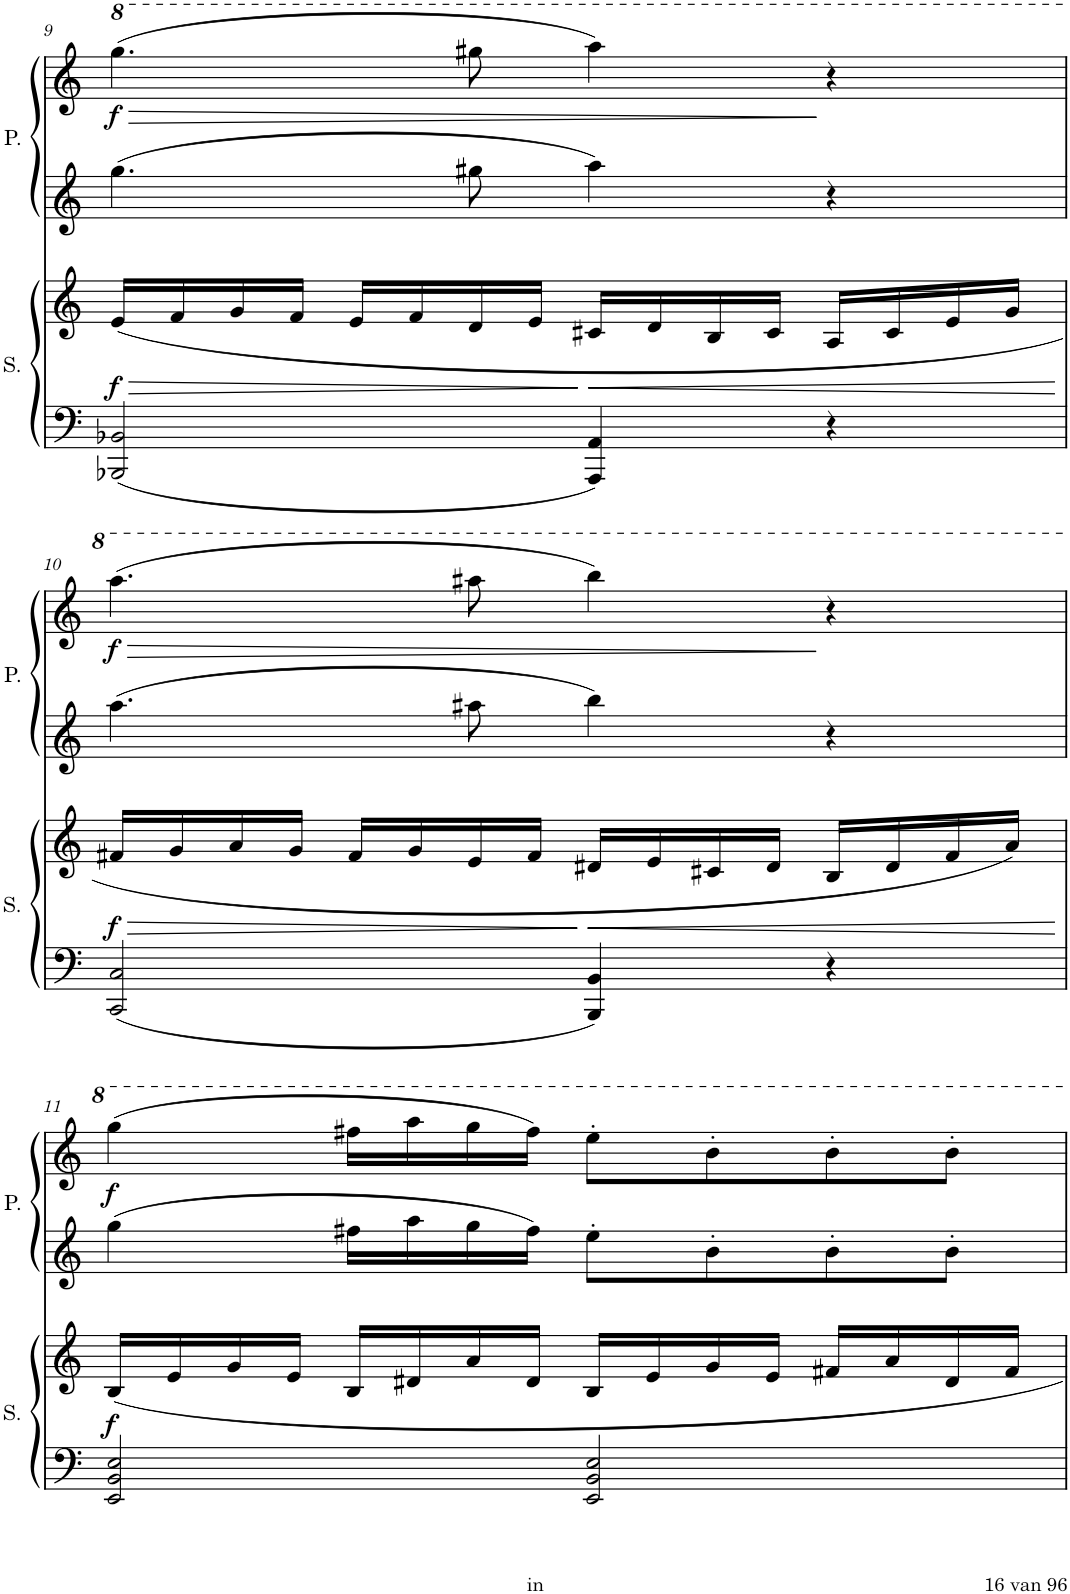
**kern	**kern	**dynam	**kern	**kern	**dynam
*part2	*part2	*part2	*part1	*part1	*part1
*staff4	*staff3	*staff3/4	*staff2	*staff1	*staff1/2
*I"Secondo	*	*	*I"Primo	*	*
*I'S.	*	*	*I'P.	*	*
!!LO:PB:g=z
*clefF4	*clefG2	*	*clefG2	*clefG2	*
*k[]	*k[]	*	*k[]	*k[]	*
*M4/4	*M4/4	*	*M4/4	*M4/4	*
*met(c)	*met(c)	*	*met(c)	*met(c)	*
=9	=9	=9	=9	=9	=9
!	!	!LO:HP:b	!	!	!LO:HP:b
!	!	!LO:DY:n=1:b	!	!	!LO:DY:n=1:b
2BBB-X/ 2BB-X/	(16e/LL	> f	4.gg\	(4.ggg\	> f
.	16f/	.	.	.	.
.	16g/	.	.	.	.
.	16f/JJ	.	.	.	.
.	16e/LL	.	.	.	.
.	16f/	.	.	.	.
.	16d/	.	8gg#X\	8ggg#X\	.
.	16e/JJ	.	.	.	.
!	!	!LO:HP:n=1:b	!	!	!
4AAA/ 4AA/	16c#X/LL	] <	4aa\	4aaa\)	.
.	16d/	.	.	.	.
.	16B/	.	.	.	.
.	16c#/JJ	.	.	.	.
4r	16A/LL	.	4r	4r	]
.	16c#/	.	.	.	.
.	16e/	.	.	.	.
.	16g/JJ	.	.	.	.
.	.	[	.	.	.
!!LO:LB:g=z
=10	=10	=10	=10	=10	=10
!	!	!LO:HP:b	!	!	!LO:HP:b
!	!	!LO:DY:n=1:b	!	!	!LO:DY:n=1:b
2CC/ 2C/	16f#X/LL	> f	4.aa\	(4.aaa\	> f
.	16g/	.	.	.	.
.	16a/	.	.	.	.
.	16g/JJ	.	.	.	.
.	16f#/LL	.	.	.	.
.	16g/	.	.	.	.
.	16e/	.	8aa#X\	8aaa#X\	.
.	16f#/JJ	.	.	.	.
!	!	!LO:HP:n=1:b	!	!	!
4BBB/ 4BB/	16d#X/LL	] <	4bb\	4bbb\)	.
.	16e/	.	.	.	.
.	16c#X/	.	.	.	.
.	16d#/JJ	.	.	.	.
4r	16B/LL	.	4r	4r	]
.	16d#/	.	.	.	.
.	16f#/	.	.	.	.
.	16a/JJ)	.	.	.	.
.	.	[	.	.	.
!!LO:LB:g=z
=11	=11	=11	=11	=11	=11
!	!	!LO:DY:b	!	!	!LO:DY:b
2EE/ 2BB/ 2E/	16B/LL	f	4gg\	(4ggg\	f
.	16e/	.	.	.	.
.	16g/	.	.	.	.
.	16e/JJ	.	.	.	.
.	16B/LL	.	16ff#X\LL	16fff#X\LL	.
.	16d#X/	.	16aa\	16aaa\	.
.	16a/	.	16gg\	16ggg\	.
.	16d#/JJ	.	16ff#\JJ	16fff#\JJ)	.
2EE/ 2BB/ 2E/	16B/LL	.	8ee'\L	8eee'\L	.
.	16e/	.	.	.	.
.	16g/	.	8b'\	8bb'\	.
.	16e/JJ	.	.	.	.
.	16f#X/LL	.	8b'\	8bb'\	.
.	16a/	.	.	.	.
.	16d#/	.	8b'\J	8bb'\J	.
.	16f#/JJ	.	.	.	.
=	=	=	=	=	=
*-	*-	*-	*-	*-	*-
